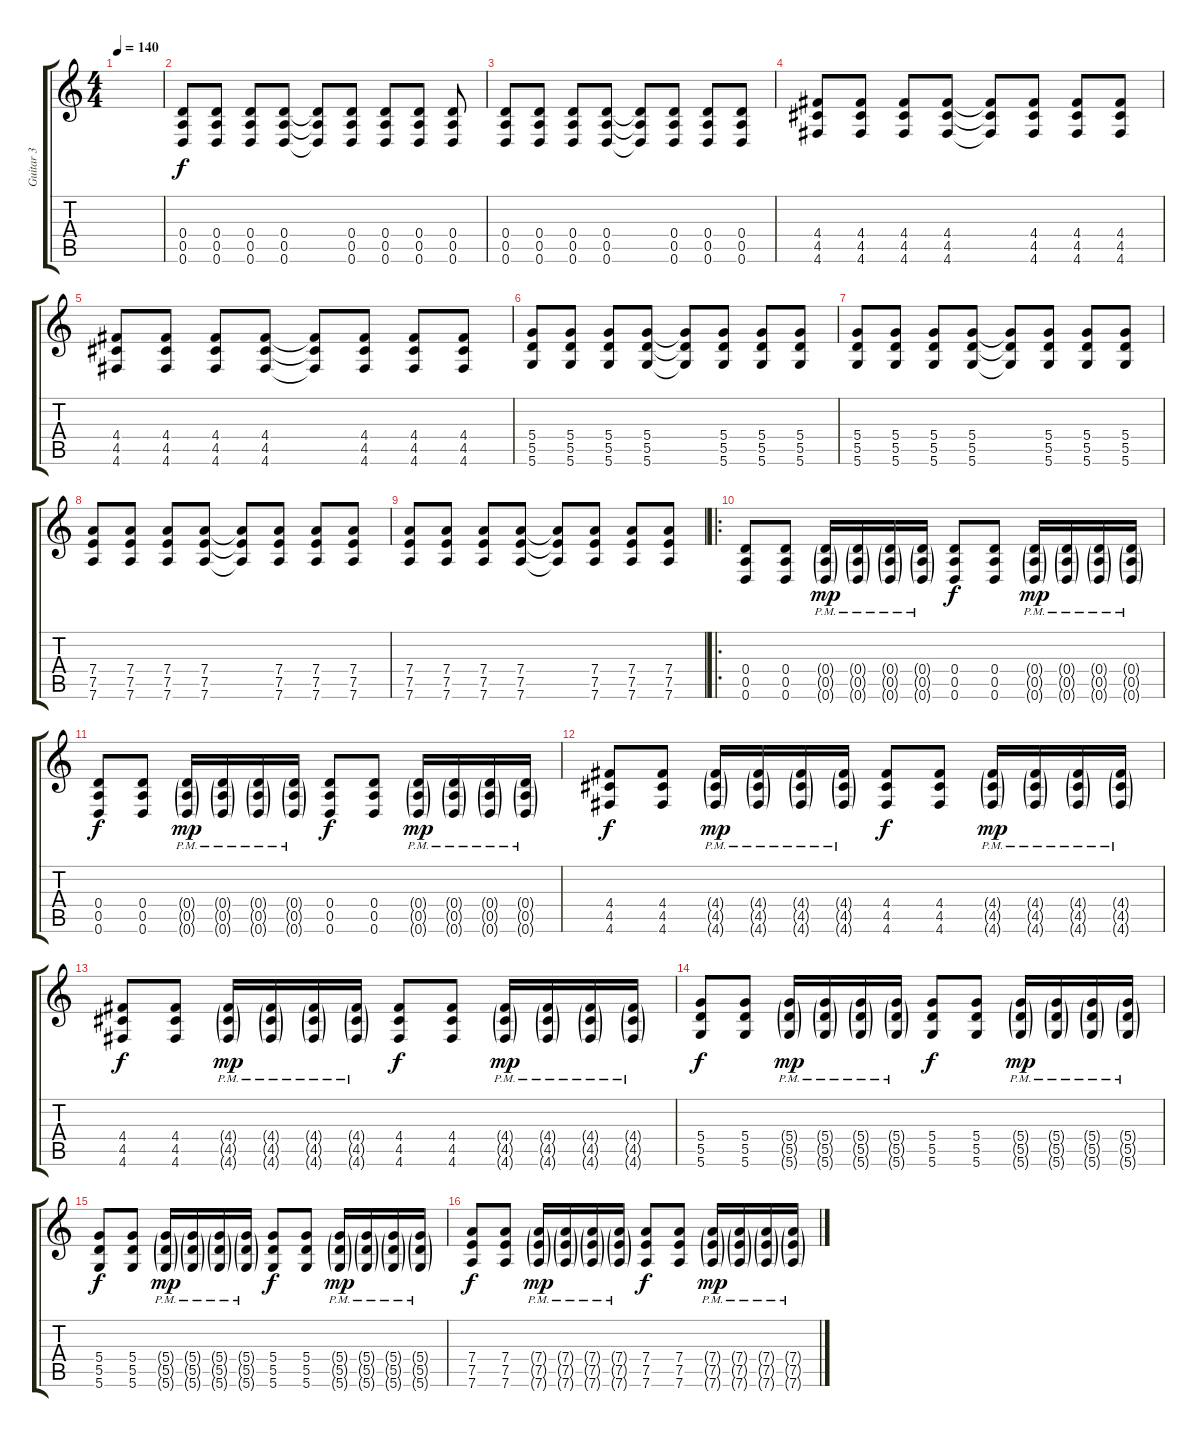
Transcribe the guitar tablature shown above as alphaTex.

\track ("Guitar 3" "Guitar 3") {instrument overdrivenguitar}
\staff {score tabs}
\tuning (E4 B3 G3 D3 A2 D2) {hide}
\ts (4 4)
\tempo 140
\clef g2
\ks c
|
(0.4 0.5 0.6).8 (0.4 0.5 0.6).8 (0.4 0.5 0.6).8 (0.4 0.5 0.6).8 (0.4{t} 0.5{t} 0.6{t}).8 (0.4 0.5 0.6).8 (0.4 0.5 0.6).8 (0.4 0.5 0.6).8 (0.4 0.5 0.6).8 |
(0.4 0.5 0.6).8 (0.4 0.5 0.6).8 (0.4 0.5 0.6).8 (0.4 0.5 0.6).8 (0.4{t} 0.5{t} 0.6{t}).8 (0.4 0.5 0.6).8 (0.4 0.5 0.6).8 (0.4 0.5 0.6).8 |
(4.4 4.5 4.6).8 (4.4 4.5 4.6).8 (4.4 4.5 4.6).8 (4.4 4.5 4.6).8 (4.4{t} 4.5{t} 4.6{t}).8 (4.4 4.5 4.6).8 (4.4 4.5 4.6).8 (4.4 4.5 4.6).8 |
(4.4 4.5 4.6).8 (4.4 4.5 4.6).8 (4.4 4.5 4.6).8 (4.4 4.5 4.6).8 (4.4{t} 4.5{t} 4.6{t}).8 (4.4 4.5 4.6).8 (4.4 4.5 4.6).8 (4.4 4.5 4.6).8 |
(5.4 5.5 5.6).8 (5.4 5.5 5.6).8 (5.4 5.5 5.6).8 (5.4 5.5 5.6).8 (5.4{t} 5.5{t} 5.6{t}).8 (5.4 5.5 5.6).8 (5.4 5.5 5.6).8 (5.4 5.5 5.6).8 |
(5.4 5.5 5.6).8 (5.4 5.5 5.6).8 (5.4 5.5 5.6).8 (5.4 5.5 5.6).8 (5.4{t} 5.5{t} 5.6{t}).8 (5.4 5.5 5.6).8 (5.4 5.5 5.6).8 (5.4 5.5 5.6).8 |
(7.4 7.5 7.6).8 (7.4 7.5 7.6).8 (7.4 7.5 7.6).8 (7.4 7.5 7.6).8 (7.4{t} 7.5{t} 7.6{t}).8 (7.4 7.5 7.6).8 (7.4 7.5 7.6).8 (7.4 7.5 7.6).8 |
(7.4 7.5 7.6).8 (7.4 7.5 7.6).8 (7.4 7.5 7.6).8 (7.4 7.5 7.6).8 (7.4{t} 7.5{t} 7.6{t}).8 (7.4 7.5 7.6).8 (7.4 7.5 7.6).8 (7.4 7.5 7.6).8 |
\ro
(0.4 0.5 0.6).8 (0.4 0.5 0.6).8 (0.4{g pm} 0.5{g} 0.6{g}).16{dy mp} (0.4{g pm} 0.5{g} 0.6{g}).16 (0.4{g pm} 0.5{g} 0.6{g}).16 (0.4{g pm} 0.5{g} 0.6{g}).16 (0.4 0.5 0.6).8{dy f} (0.4 0.5 0.6).8 (0.4{g pm} 0.5{g} 0.6{g}).16{dy mp} (0.4{g pm} 0.5{g} 0.6{g}).16 (0.4{g pm} 0.5{g} 0.6{g}).16 (0.4{g pm} 0.5{g} 0.6{g}).16 |
(0.4 0.5 0.6).8{dy f} (0.4 0.5 0.6).8 (0.4{g pm} 0.5{g} 0.6{g}).16{dy mp} (0.4{g pm} 0.5{g} 0.6{g}).16 (0.4{g pm} 0.5{g} 0.6{g}).16 (0.4{g pm} 0.5{g} 0.6{g}).16 (0.4 0.5 0.6).8{dy f} (0.4 0.5 0.6).8 (0.4{g pm} 0.5{g} 0.6{g}).16{dy mp} (0.4{g pm} 0.5{g} 0.6{g}).16 (0.4{g pm} 0.5{g} 0.6{g}).16 (0.4{g pm} 0.5{g} 0.6{g}).16 |
(4.4 4.5 4.6).8{dy f} (4.4 4.5 4.6).8 (4.4{g pm} 4.5{g} 4.6{g}).16{dy mp} (4.4{g pm} 4.5{g} 4.6{g}).16 (4.4{g pm} 4.5{g} 4.6{g}).16 (4.4{g pm} 4.5{g} 4.6{g}).16 (4.4 4.5 4.6).8{dy f} (4.4 4.5 4.6).8 (4.4{g pm} 4.5{g} 4.6{g}).16{dy mp} (4.4{g pm} 4.5{g} 4.6{g}).16 (4.4{g pm} 4.5{g} 4.6{g}).16 (4.4{g pm} 4.5{g} 4.6{g}).16 |
(4.4 4.5 4.6).8{dy f} (4.4 4.5 4.6).8 (4.4{g pm} 4.5{g} 4.6{g}).16{dy mp} (4.4{g pm} 4.5{g} 4.6{g}).16 (4.4{g pm} 4.5{g} 4.6{g}).16 (4.4{g pm} 4.5{g} 4.6{g}).16 (4.4 4.5 4.6).8{dy f} (4.4 4.5 4.6).8 (4.4{g pm} 4.5{g} 4.6{g}).16{dy mp} (4.4{g pm} 4.5{g} 4.6{g}).16 (4.4{g pm} 4.5{g} 4.6{g}).16 (4.4{g pm} 4.5{g} 4.6{g}).16 |
(5.4 5.5 5.6).8{dy f} (5.4 5.5 5.6).8 (5.4{g pm} 5.5{g} 5.6{g}).16{dy mp} (5.4{g pm} 5.5{g} 5.6{g}).16 (5.4{g pm} 5.5{g} 5.6{g}).16 (5.4{g pm} 5.5{g} 5.6{g}).16 (5.4 5.5 5.6).8{dy f} (5.4 5.5 5.6).8 (5.4{g pm} 5.5{g} 5.6{g}).16{dy mp} (5.4{g pm} 5.5{g} 5.6{g}).16 (5.4{g pm} 5.5{g} 5.6{g}).16 (5.4{g pm} 5.5{g} 5.6{g}).16 |
(5.4 5.5 5.6).8{dy f} (5.4 5.5 5.6).8 (5.4{g pm} 5.5{g} 5.6{g}).16{dy mp} (5.4{g pm} 5.5{g} 5.6{g}).16 (5.4{g pm} 5.5{g} 5.6{g}).16 (5.4{g pm} 5.5{g} 5.6{g}).16 (5.4 5.5 5.6).8{dy f} (5.4 5.5 5.6).8 (5.4{g pm} 5.5{g} 5.6{g}).16{dy mp} (5.4{g pm} 5.5{g} 5.6{g}).16 (5.4{g pm} 5.5{g} 5.6{g}).16 (5.4{g pm} 5.5{g} 5.6{g}).16 |
(7.4 7.5 7.6).8{dy f} (7.4 7.5 7.6).8 (7.4{g pm} 7.5{g} 7.6{g}).16{dy mp} (7.4{g pm} 7.5{g} 7.6{g}).16 (7.4{g pm} 7.5{g} 7.6{g}).16 (7.4{g pm} 7.5{g} 7.6{g}).16 (7.4 7.5 7.6).8{dy f} (7.4 7.5 7.6).8 (7.4{g pm} 7.5{g} 7.6{g}).16{dy mp} (7.4{g pm} 7.5{g} 7.6{g}).16 (7.4{g pm} 7.5{g} 7.6{g}).16 (7.4{g pm} 7.5{g} 7.6{g}).16
